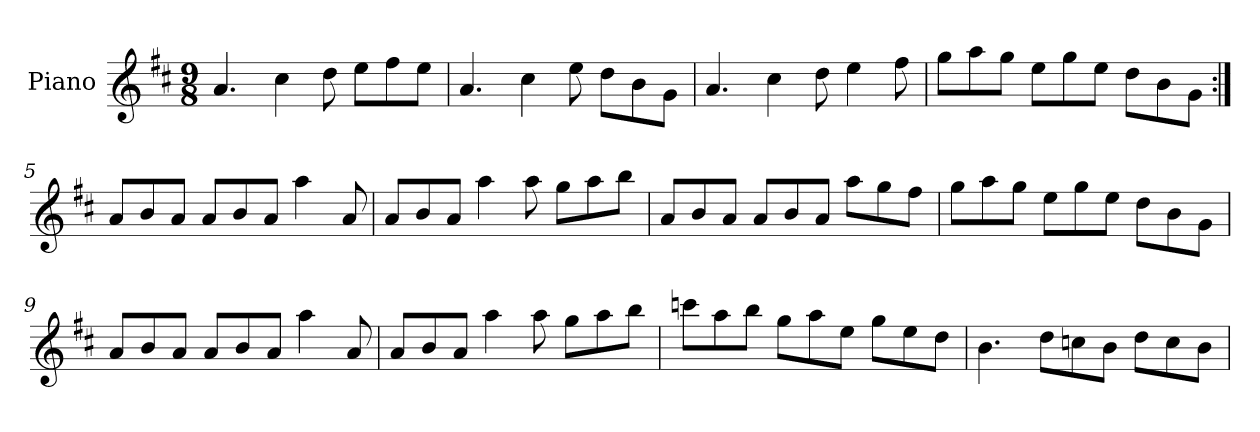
**kern
*part1
*staff1
*I"Piano
*I'Pno
*clefG2
*k[f#c#]
*A:mix
*M9/8
=1
4.a/
4cc#\
8dd\
8ee\L
8ff#\
8ee\J
=2
4.a/
4cc#\
8ee\
8dd\L
8b\
8g\J
=3
4.a/
4cc#\
8dd\
4ee\
8ff#\
=4
8gg\L
8aa\
8gg\J
8ee\L
8gg\
8ee\J
8dd\L
8b\
8g\J
=5:|!
8a/L
8b/
8a/J
8a/L
8b/
8a/J
4aa\
8a/
=6
8a/L
8b/
8a/J
4aa\
8aa\
8gg\L
8aa\
8bb\J
=7
8a/L
8b/
8a/J
8a/L
8b/
8a/J
8aa\L
8gg\
8ff#\J
=8
8gg\L
8aa\
8gg\J
8ee\L
8gg\
8ee\J
8dd\L
8b\
8g\J
=9
8a/L
8b/
8a/J
8a/L
8b/
8a/J
4aa\
8a/
=10
8a/L
8b/
8a/J
4aa\
8aa\
8gg\L
8aa\
8bb\J
=11
8cccn\L
8aa\
8bb\J
8gg\L
8aa\
8ee\J
8gg\L
8ee\
8dd\J
=12
4.b\
8dd\L
8ccn\
8b\J
8dd\L
8cc\
8b\J
=
*-
